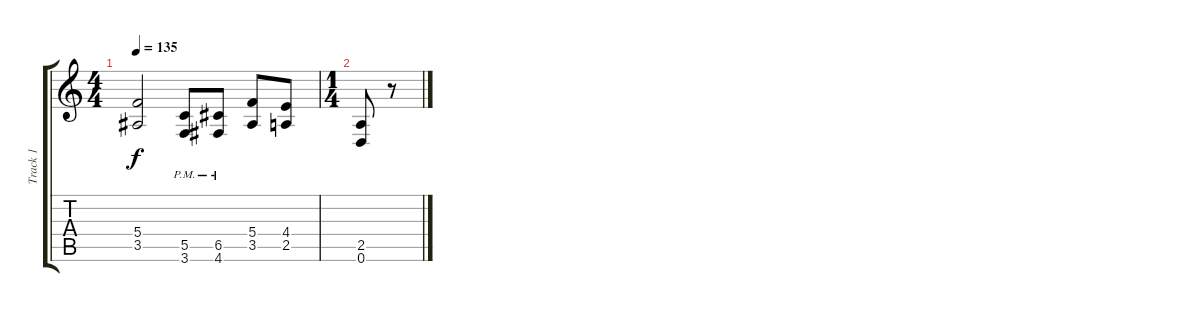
\track ("Track 1" "Track 1") {instrument distortionguitar}
\staff {score tabs}
\tuning (D4 A3 F3 C3 G2 D2) {hide}
\ts (4 4)
\tempo 135
\clef g2
\ks c
(5.4{t} 3.5{t}).2{dy f} (5.5{pm} 3.6{pm}).8 (6.5{pm} 4.6{pm}).8 (5.4 3.5).8 (4.4 2.5).8 |
\ts (1 4)
(2.5 0.6).8 r.8
